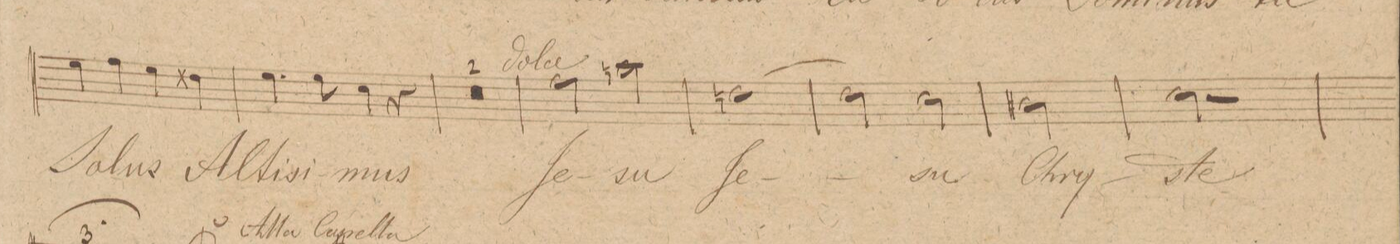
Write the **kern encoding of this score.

**kern	**text	**dynam
*I"Basso.	*	*
*clefF4	*	*
*k[f#c#g#]	*	*
*met(c)	*	*
*M4/4	*	*
4G#\	So-	.
4A\	.	.
4G#\	-lus	.
4F##X\	Al-	.
=171	=171	=171
4.G#\	-ti-	.
8G#\	-si-	.
4E\	-mus	.
4r	.	.
=172	=172	=172
0r	.	.
=173	=173	=173
=174	=174	=174
2A\	Je-	.
2cn\	-su	.
=175	=175	=175
[>1Fn	Je-	.
=176	=176	=176
2F\]	.	.
2E\	-su	.
=177	=177	=177
2D#X\	Chry-	.
2ryy	.	.
=178	=178	=178
2E\	-ste	.
2r	.	.
=179	=179	=179
*-	*-	*-
